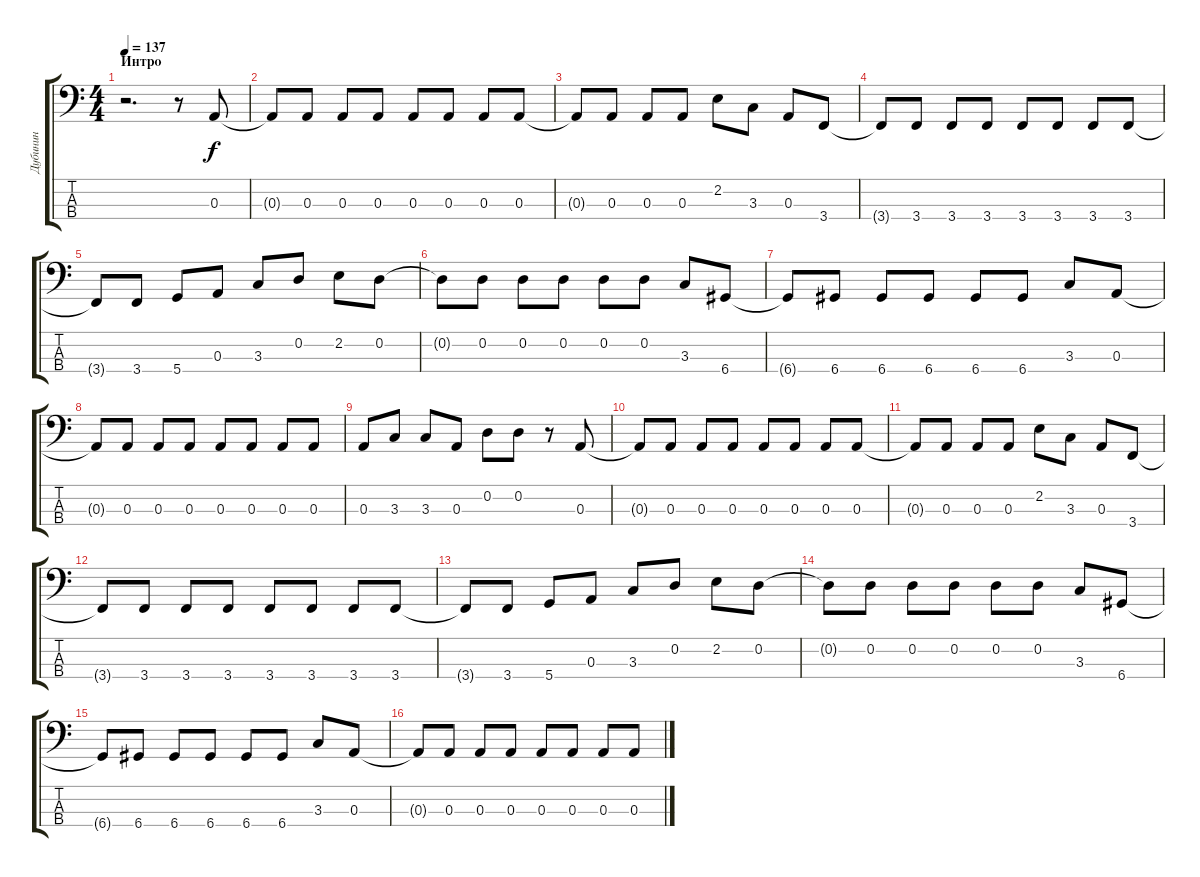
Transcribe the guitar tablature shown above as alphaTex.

\track ("Дубинин" "Дубинин") {instrument electricbassfinger}
\staff {score tabs}
\tuning (G2 D2 A1 D1) {hide}
\ts (4 4)
\section ("" "Интро")
\tempo 137
\clef f4
\ks c
r.2{d dy f instrument electricbassfinger} r.8 0.3.8 |
0.3{t}.8 0.3.8 0.3.8 0.3.8 0.3.8 0.3.8 0.3.8 0.3.8 |
0.3{t}.8 0.3.8 0.3.8 0.3.8 2.2.8 3.3.8 0.3.8 3.4.8 |
3.4{t}.8 3.4.8 3.4.8 3.4.8 3.4.8 3.4.8 3.4.8 3.4.8 |
3.4{t}.8 3.4.8 5.4.8 0.3.8 3.3.8 0.2.8 2.2.8 0.2.8 |
0.2{t}.8 0.2.8 0.2.8 0.2.8 0.2.8 0.2.8 3.3.8 6.4.8 |
6.4{t}.8 6.4.8 6.4.8 6.4.8 6.4.8 6.4.8 3.3.8 0.3.8 |
0.3{t}.8 0.3.8 0.3.8 0.3.8 0.3.8 0.3.8 0.3.8 0.3.8 |
0.3.8 3.3.8 3.3.8 0.3.8 0.2.8 0.2.8 r.8 0.3.8 |
0.3{t}.8 0.3.8 0.3.8 0.3.8 0.3.8 0.3.8 0.3.8 0.3.8 |
0.3{t}.8 0.3.8 0.3.8 0.3.8 2.2.8 3.3.8 0.3.8 3.4.8 |
3.4{t}.8 3.4.8 3.4.8 3.4.8 3.4.8 3.4.8 3.4.8 3.4.8 |
3.4{t}.8 3.4.8 5.4.8 0.3.8 3.3.8 0.2.8 2.2.8 0.2.8 |
0.2{t}.8 0.2.8 0.2.8 0.2.8 0.2.8 0.2.8 3.3.8 6.4.8 |
6.4{t}.8 6.4.8 6.4.8 6.4.8 6.4.8 6.4.8 3.3.8 0.3.8 |
0.3{t}.8 0.3.8 0.3.8 0.3.8 0.3.8 0.3.8 0.3.8 0.3.8
